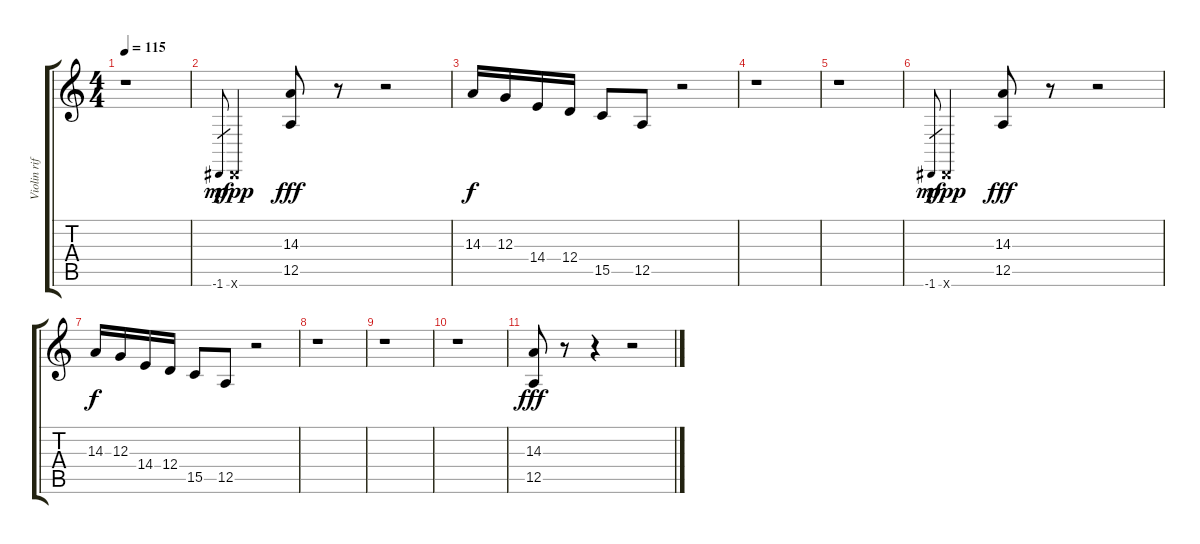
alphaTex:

\track ("Violin riff" "Violin rif") {instrument violin}
\staff {score tabs}
\tuning (E4 B3 G3 D3 A2 E2) {hide}
\ts (4 4)
\tempo 115
\clef g2
\ks c
r.1{dy f} |
-1.6.8{gr dy mf} -1.6{x}.4{dy ppp} (14.3 12.5).8{dy fff} r.8 r.2 |
14.3.16{dy f} 12.3.16 14.4.16 12.4.16 15.5.8 12.5.8 r.2 |
r.1 |
r.1 |
-1.6.8{gr dy mf} -1.6{x}.4{dy ppp} (14.3 12.5).8{dy fff} r.8 r.2 |
14.3.16{dy f} 12.3.16 14.4.16 12.4.16 15.5.8 12.5.8 r.2 |
r.1 |
r.1 |
r.1 |
(14.3 12.5).8{dy fff} r.8 r.4 r.2
